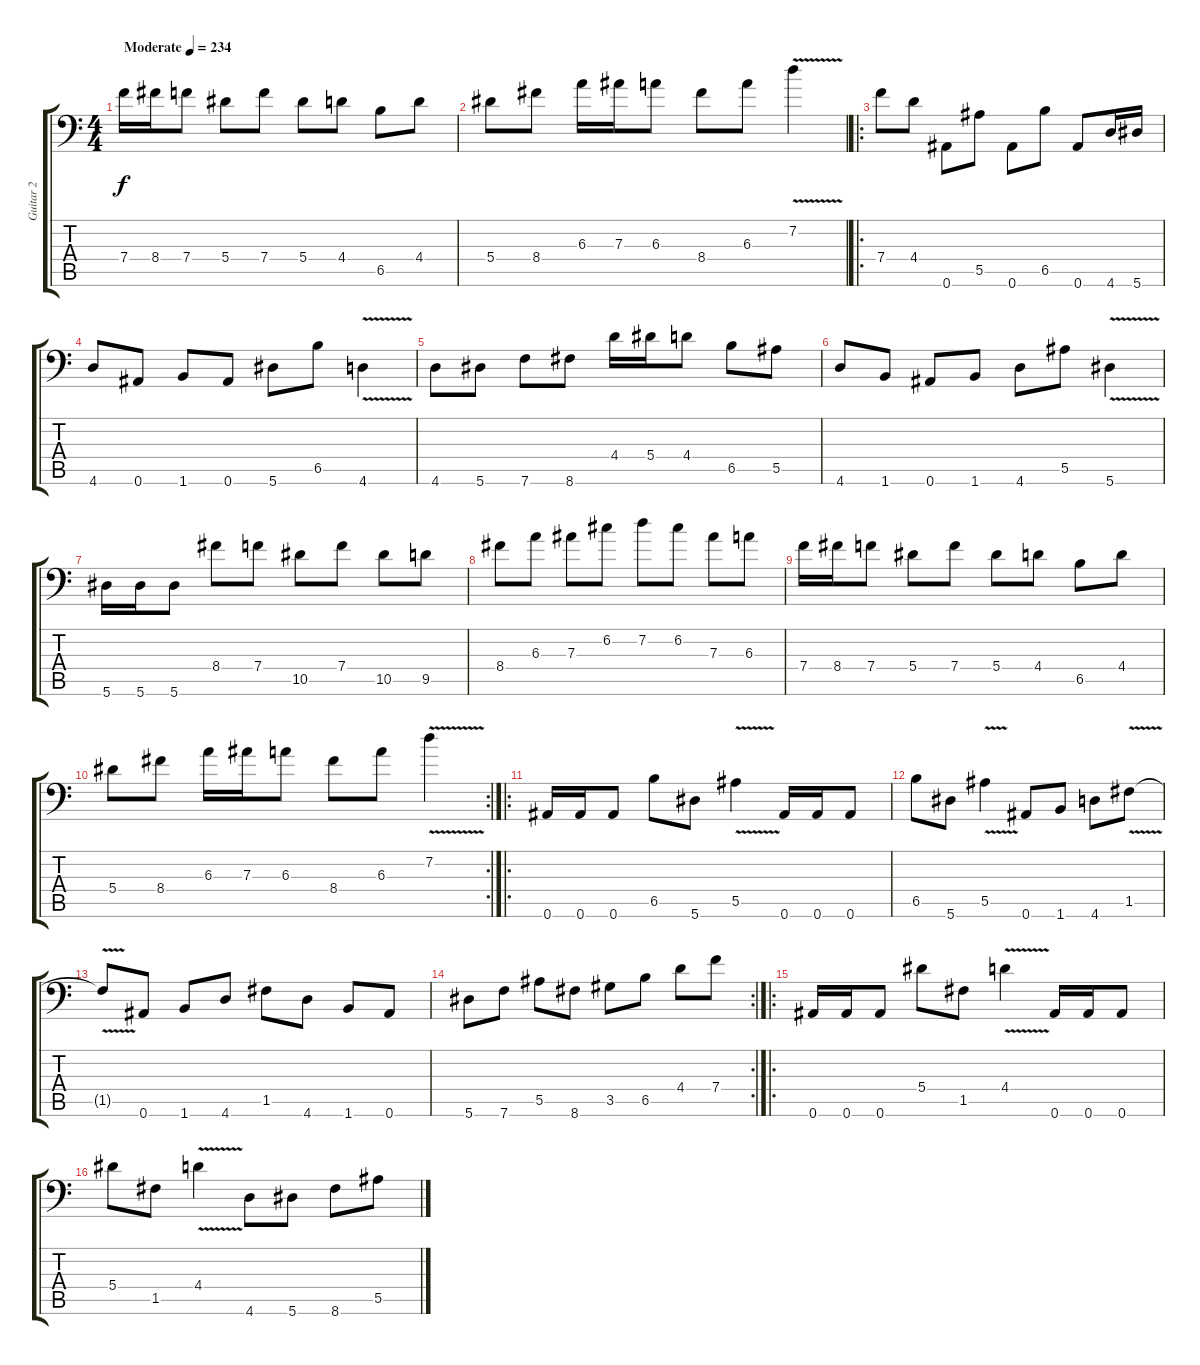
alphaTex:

\track ("Guitar 2" "Guitar 2") {instrument distortionguitar}
\staff {score tabs}
\tuning (C4 G3 Eb3 Bb2 F2 Bb1) {hide}
\ts (4 4)
\tempo (234 "Moderate")
\clef f4
\ks c
7.4.16{dy f instrument distortionguitar} 8.4.16 7.4.8 5.4.8 7.4.8 5.4.8 4.4.8 6.5.8 4.4.8 |
5.4.8 8.4.8 6.3.16 7.3.16 6.3.8 8.4.8 6.3.8 7.2{v}.4 |
\ro
7.4.8 4.4.8 0.6.8 5.5.8 0.6.8 6.5.8 0.6.8 4.6.16 5.6.16 |
4.6.8 0.6.8 1.6.8 0.6.8 5.6.8 6.5.8 4.6{v}.4 |
4.6.8 5.6.8 7.6.8 8.6.8 4.4.16 5.4.16 4.4.8 6.5.8 5.5.8 |
4.6.8 1.6.8 0.6.8 1.6.8 4.6.8 5.5.8 5.6{v}.4 |
5.6.16 5.6.16 5.6.8 8.4.8 7.4.8 10.5.8 7.4.8 10.5.8 9.5.8 |
8.4.8 6.3.8 7.3.8 6.2.8 7.2.8 6.2.8 7.3.8 6.3.8 |
7.4.16 8.4.16 7.4.8 5.4.8 7.4.8 5.4.8 4.4.8 6.5.8 4.4.8 |
\rc 2
5.4.8 8.4.8 6.3.16 7.3.16 6.3.8 8.4.8 6.3.8 7.2{v}.4 |
\ro
0.6.16 0.6.16 0.6.8 6.5.8 5.6.8 5.5{v}.4 0.6.16 0.6.16 0.6.8 |
6.5.8 5.6.8 5.5{v}.4 0.6.8 1.6.8 4.6.8 1.5{v}.8 |
1.5{t}.8 0.6.8 1.6.8 4.6.8 1.5.8 4.6.8 1.6.8 0.6.8 |
\rc 2
5.6.8 7.6.8 5.5.8 8.6.8 3.5.8 6.5.8 4.4.8 7.4.8 |
\ro
0.6.16 0.6.16 0.6.8 5.4.8 1.5.8 4.4{v}.4 0.6.16 0.6.16 0.6.8 |
5.4.8 1.5.8 4.4{v}.4 4.6.8 5.6.8 8.6.8 5.5.8
